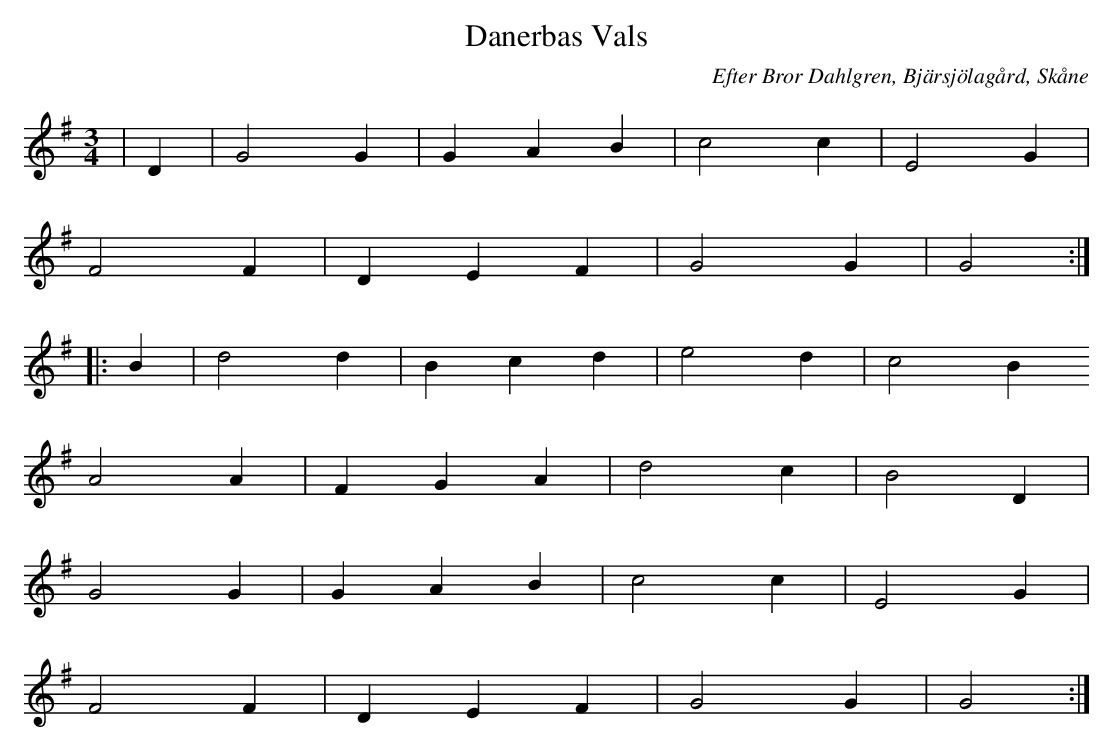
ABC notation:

X:1
T:Danerbas Vals
O:Efter Bror Dahlgren, Bjärsjölagård, Skåne
M:3/4
L:1/4
K:G
| D | G2 G | G A B | c2 c | E2 G |
F2 F | D E F | G2 G | G2 :|
|: B | d2 d | B c d | e2 d| c2 B
A2 A | F G A | d2 c | B2 D |
G2 G | G A B | c2 c | E2 G |
F2 F | D E F | G2 G | G2  :|
